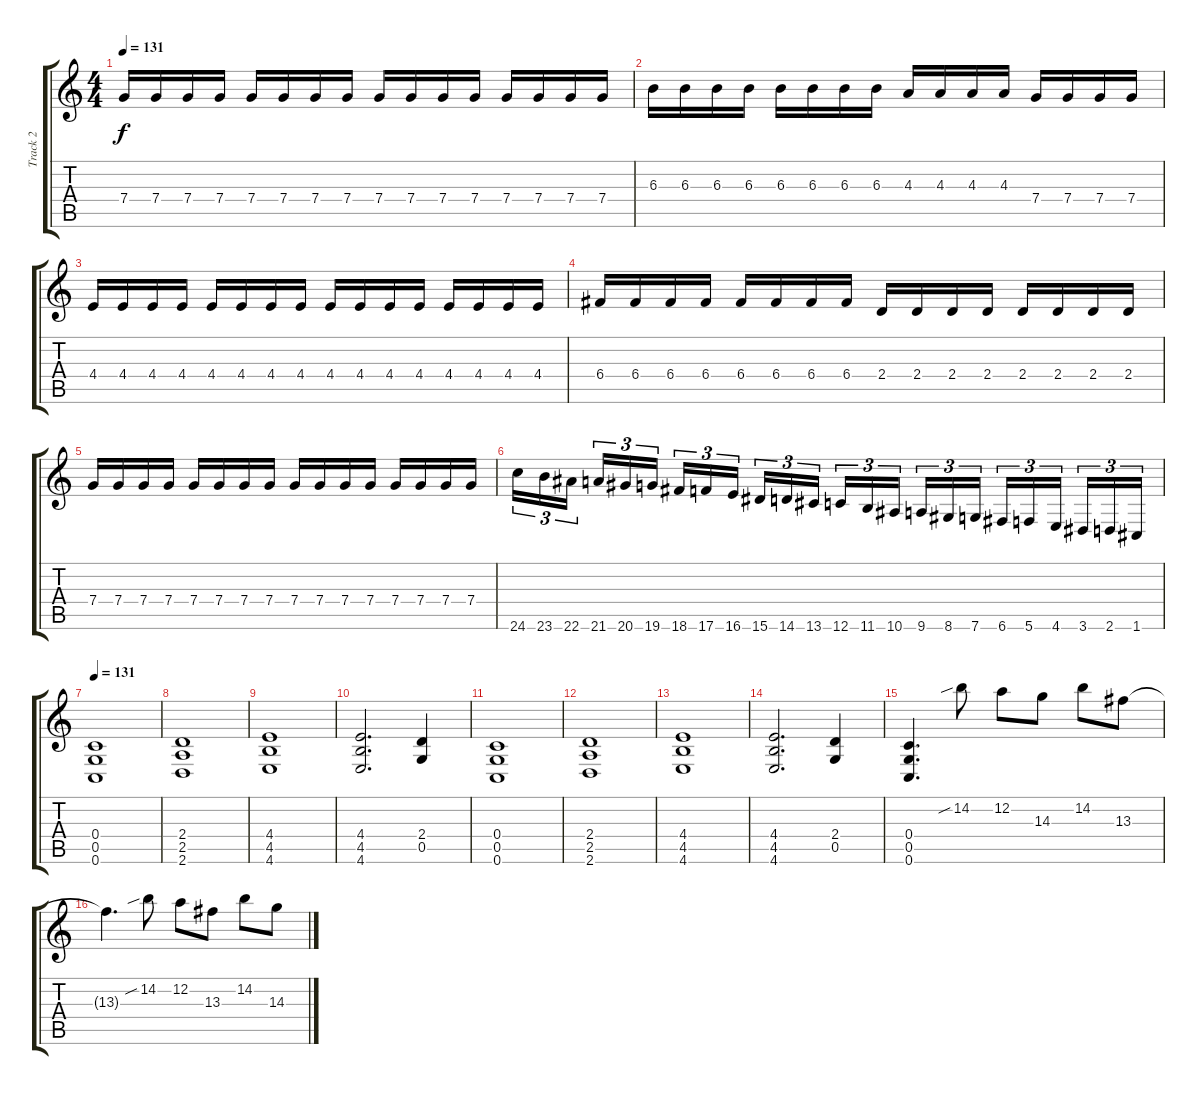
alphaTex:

\track ("Track 2" "Track 2") {instrument distortionguitar}
\staff {score tabs}
\tuning (D4 A3 F3 C3 G2 C2) {hide}
\ts (4 4)
\tempo 131
\clef g2
\ks c
7.4.16{dy f} 7.4.16 7.4.16 7.4.16 7.4.16 7.4.16 7.4.16 7.4.16 7.4.16 7.4.16 7.4.16 7.4.16 7.4.16 7.4.16 7.4.16 7.4.16 |
6.3.16 6.3.16 6.3.16 6.3.16 6.3.16 6.3.16 6.3.16 6.3.16 4.3.16 4.3.16 4.3.16 4.3.16 7.4.16 7.4.16 7.4.16 7.4.16 |
4.4.16 4.4.16 4.4.16 4.4.16 4.4.16 4.4.16 4.4.16 4.4.16 4.4.16 4.4.16 4.4.16 4.4.16 4.4.16 4.4.16 4.4.16 4.4.16 |
6.4.16 6.4.16 6.4.16 6.4.16 6.4.16 6.4.16 6.4.16 6.4.16 2.4.16 2.4.16 2.4.16 2.4.16 2.4.16 2.4.16 2.4.16 2.4.16 |
7.4.16 7.4.16 7.4.16 7.4.16 7.4.16 7.4.16 7.4.16 7.4.16 7.4.16 7.4.16 7.4.16 7.4.16 7.4.16 7.4.16 7.4.16 7.4.16 |
24.6.16{tu (3 2) instrument guitarfretnoise} 23.6.16{tu (3 2)} 22.6.16{tu (3 2) beam splitsecondary} 21.6.16{tu (3 2)} 20.6.16{tu (3 2)} 19.6.16{tu (3 2)} 18.6.16{tu (3 2)} 17.6.16{tu (3 2)} 16.6.16{tu (3 2) beam splitsecondary} 15.6.16{tu (3 2)} 14.6.16{tu (3 2)} 13.6.16{tu (3 2)} 12.6.16{tu (3 2)} 11.6.16{tu (3 2)} 10.6.16{tu (3 2) beam splitsecondary} 9.6.16{tu (3 2)} 8.6.16{tu (3 2)} 7.6.16{tu (3 2)} 6.6.16{tu (3 2)} 5.6.16{tu (3 2)} 4.6.16{tu (3 2) beam splitsecondary} 3.6.16{tu (3 2)} 2.6.16{tu (3 2)} 1.6.16{tu (3 2)} |
\tempo 131
(0.4 0.5 0.6).1{instrument distortionguitar} |
(2.4 2.5 2.6).1 |
(4.4 4.5 4.6).1 |
(4.4 4.5 4.6).2{d} (2.4 0.5).4 |
(0.4 0.5 0.6).1{instrument distortionguitar} |
(2.4 2.5 2.6).1 |
(4.4 4.5 4.6).1 |
(4.4 4.5 4.6).2{d} (2.4 0.5).4 |
(0.4 0.5 0.6).4{d} 14.2{sib}.8 12.2.8 14.3.8 14.2.8 13.3.8 |
13.3{t}.4{d} 14.2{sib}.8 12.2.8 13.3.8 14.2.8 14.3.8
